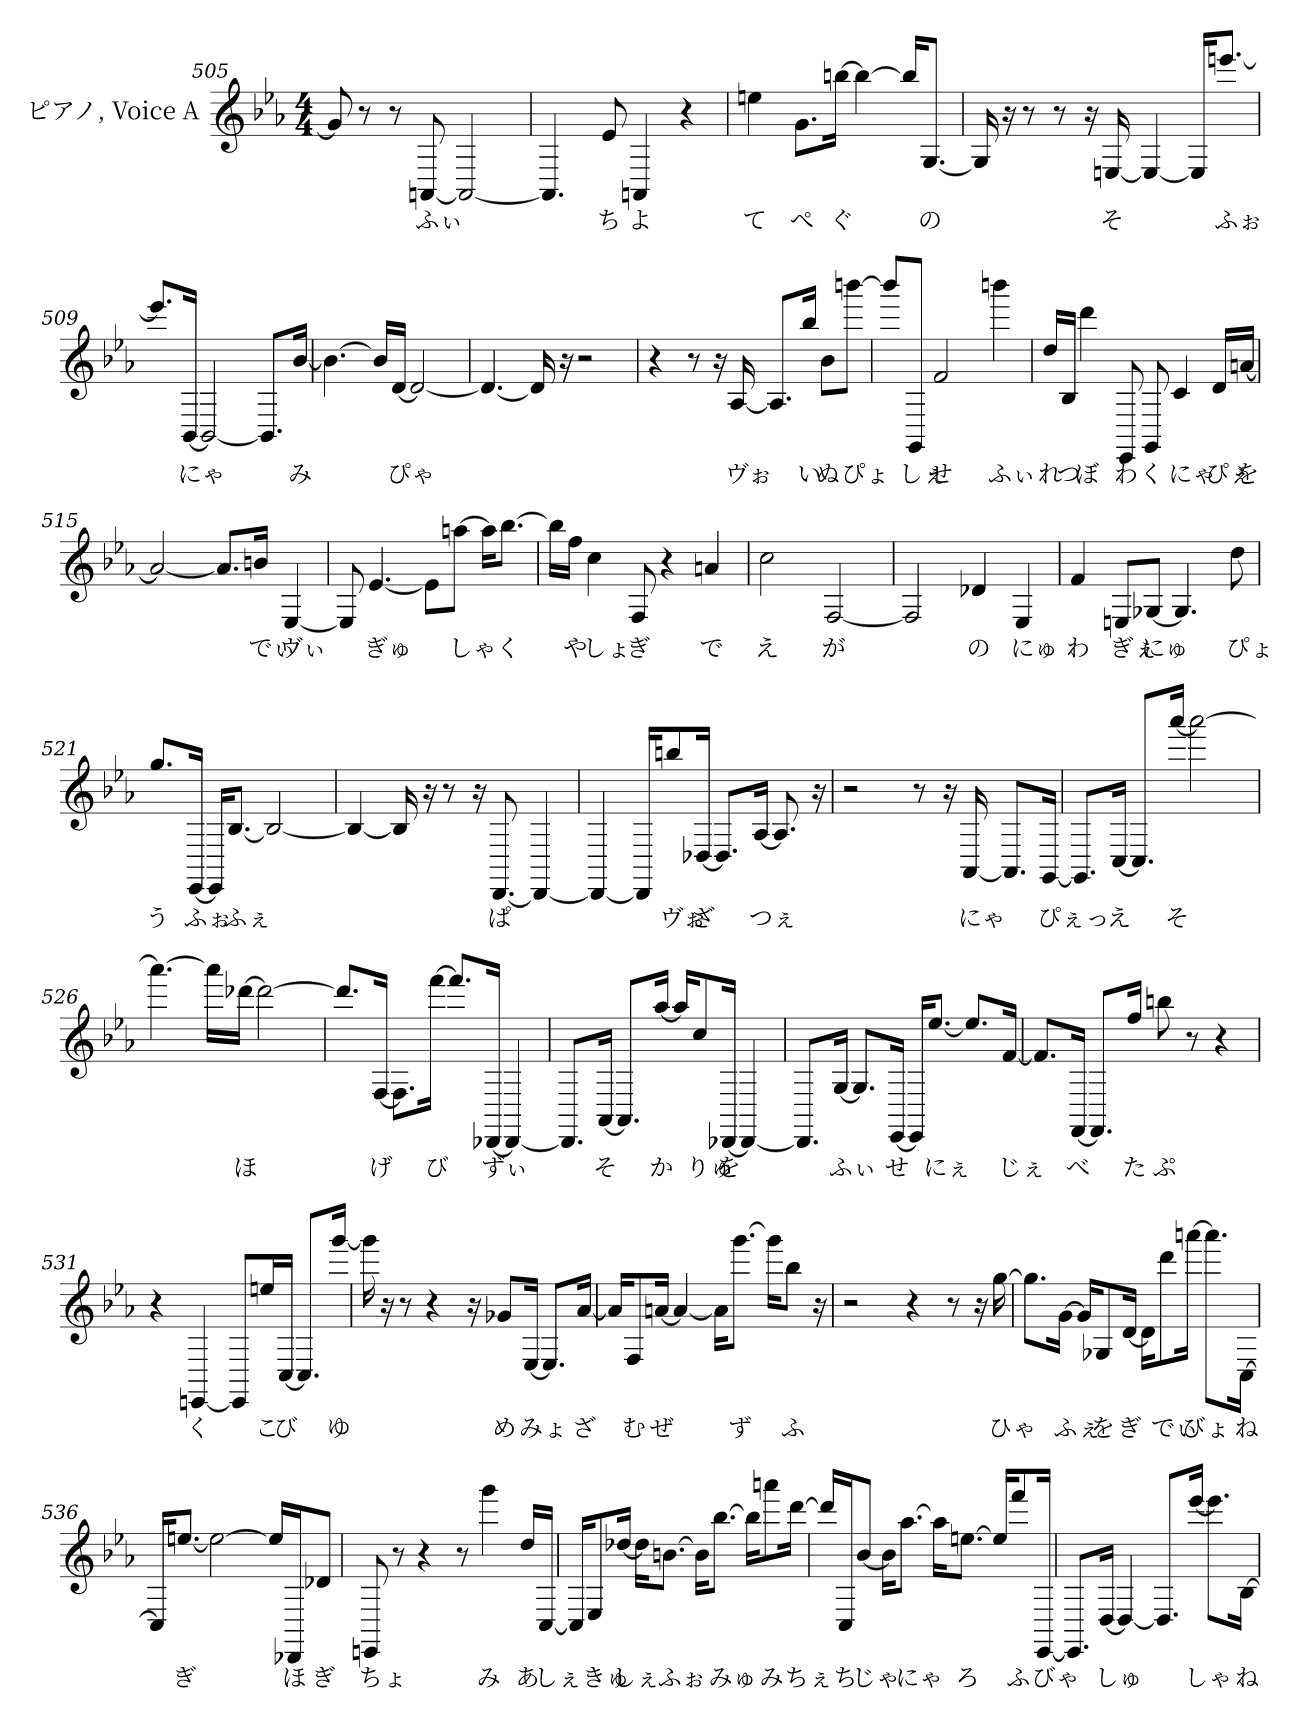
**kern	**text
*part1	*part1
*staff1	*staff1
*I"ピアノ, Voice A	*
*clefG2	*
*k[b-e-a-]	*
*M4/4	*
=505	=505
8g/]	.
8r	.
8r	.
!	!LO:LY:b
[8AAn/	ふぃ
2AA/_	.
!!LO:LB:g=z
=506	=506
4.AA/]	.
!	!LO:LY:b
8e-/	ち
!	!LO:LY:b
4AAn/	よ
4r	.
=507	=507
!	!LO:LY:b
4een\	て
!	!LO:LY:b
8.g\L	ぺ
!	!LO:LY:b
[16bbn\Jk	ぐ
4bb\_	.
16bb/KL]	.
!	!LO:LY:b
[8.G/J	の
=508	=508
16G/]	.
16r	.
8r	.
8r	.
16r	.
!	!LO:LY:b
[16En/	そ
4E/_	.
16E/KL]	.
!	!LO:LY:b
[8.eeen/J	ふぉ
=509	=509
8.eee/L]	.
!	!LO:LY:b
[16BB-/Jk	にゃ
2BB-/_	.
8.BB-/L]	.
!	!LO:LY:b
[16b-/Jk	み
=510	=510
4.b-\_	.
16b-/LL]	.
!	!LO:LY:b
[16d/JJ	ぴゃ
2d/_	.
=511	=511
4.d/_	.
16d/]	.
16r	.
2r	.
!!LO:LB:g=z
=512	=512
4r	.
8r	.
16r	.
!	!LO:LY:b
[16A-/	ヴぉ
8.A-/L]	.
!	!LO:LY:b
16bb-/Jk	い
!	!LO:LY:b
8b-\L	ぬ
!	!LO:LY:b
[8bbbn\J	ぴょ
=513	=513
8bbb/L]	.
!	!LO:LY:b
8GG/J	しぇ
!	!LO:LY:b
2f/	せ
!	!LO:LY:b
4bbbn\	ふぃ
=514	=514
!	!LO:LY:b
16dd/LL	れ
!	!LO:LY:b
16B-/JJ	つ
!	!LO:LY:b
4ddd\	ぼ
!	!LO:LY:b
8EE-/	わ
!	!LO:LY:b
8GG/	く
!	!LO:LY:b
4c/	にゃ
!	!LO:LY:b
16d/LL	ぴぇ
!	!LO:LY:b
[16an/JJ	を
=515	=515
2a/_	.
8.a/L]	.
!	!LO:LY:b
16bn/Jk	でぃ
!	!LO:LY:b
[4E-/	ヴぃ
=516	=516
8E-/]	.
!	!LO:LY:b
[4.e-/	ぎゅ
8e-\L]	.
!	!LO:LY:b
[8aan\J	しゃ
16aa\KL]	.
!	!LO:LY:b
[8.bb-\J	く
!!LO:PB:g=z
=517	=517
16bb-\LL]	.
!	!LO:LY:b
16ff\JJ	や
!	!LO:LY:b
4cc\	しょ
!	!LO:LY:b
8F/	ぎ
4r	.
!	!LO:LY:b
4an/	で
=518	=518
!	!LO:LY:b
2cc\	え
!	!LO:LY:b
[2F/	が
=519	=519
2F/]	.
!	!LO:LY:b
4d-X/	の
!	!LO:LY:b
4E-/	にゅ
=520	=520
!	!LO:LY:b
4f/	わ
!	!LO:LY:b
8En/L	ぎぇ
!	!LO:LY:b
[8G-X/J	にゅ
4.G-/]	.
!	!LO:LY:b
8dd\	ぴょ
=521	=521
!	!LO:LY:b
8.gg/L	う
!	!LO:LY:b
[16EE-/Jk	ふぉ
16EE-/KL]	.
!	!LO:LY:b
[8.B-/J	ふぇ
2B-/_	.
=522	=522
4B-/_	.
16B-/]	.
16r	.
8r	.
16r	.
!	!LO:LY:b
[8.DD/	ぱ
4DD/_	.
!!LO:LB:g=z
=523	=523
4DD/_	.
16DD/KL]	.
!	!LO:LY:b
8bbn/	ヴぉ
!	!LO:LY:b
[16D-X/Jk	ざ
8.D-/L]	.
!	!LO:LY:b
[16A-/Jk	つぇ
8.A-/]	.
16r	.
=524	=524
2r	.
8r	.
16r	.
!	!LO:LY:b
[16AA-/	にゃ
8.AA-/L]	.
!	!LO:LY:b
[16GG/Jk	ぴぇっ
=525	=525
8.GG/L]	.
!	!LO:LY:b
[16C/Jk	え
8.C/L]	.
!	!LO:LY:b
[16aaa-/Jk	そ
2aaa-\_	.
=526	=526
4.aaa-\_	.
16aaa-\LL]	.
!	!LO:LY:b
[16ddd-X\JJ	ほ
2ddd-\_	.
=527	=527
8.ddd-/L]	.
!	!LO:LY:b
[16F/Jk	げ
8.F\L]	.
!	!LO:LY:b
[16fff\Jk	び
8.fff/L]	.
!	!LO:LY:b
[16DD-X/Jk	ずぃ
4DD-/_	.
!!LO:LB:g=z
=528	=528
8.DD-/L]	.
!	!LO:LY:b
[16AA-/Jk	そ
8.AA-/L]	.
!	!LO:LY:b
[16aa-/Jk	か
16aa-/KL]	.
!	!LO:LY:b
8cc/	りゅ
!	!LO:LY:b
[16DD-X/Jk	を
4DD-/_	.
=529	=529
8.DD-/L]	.
!	!LO:LY:b
[16G/Jk	ふぃ
8.G/L]	.
!	!LO:LY:b
[16EE-/Jk	せ
16EE-/KL]	.
!	!LO:LY:b
[8.ee-/J	にぇ
8.ee-/L]	.
!	!LO:LY:b
[16f/Jk	じぇ
=530	=530
8.f/L]	.
!	!LO:LY:b
[16FF/Jk	べ
8.FF/L]	.
!	!LO:LY:b
16ff/Jk	た
!	!LO:LY:b
8bbn\	ぷ
8r	.
4r	.
=531	=531
4r	.
!	!LO:LY:b
[4EEn/	く
8EE/L]	.
!	!LO:LY:b
16een/L	こ
!	!LO:LY:b
[16C/JJ	び
8.C/L]	.
!	!LO:LY:b
[16ggg/Jk	ゆ
!!LO:LB:g=z
=532	=532
16ggg\]	.
16r	.
8r	.
4r	.
16r	.
!	!LO:LY:b
8g-X/L	め
!	!LO:LY:b
[16E-/Jk	みょ
8.E-/L]	.
!	!LO:LY:b
[16a-/Jk	ざ
=533	=533
16a-/KL]	.
!	!LO:LY:b
8F/	む
!	!LO:LY:b
[16an/Jk	ぜ
4a/_	.
16a\KL]	.
!	!LO:LY:b
[8.ggg\J	ず
16ggg\KL]	.
!	!LO:LY:b
8bb-\J	ふ
16r	.
=534	=534
2r	.
4r	.
8r	.
16r	.
!	!LO:LY:b
[16gg\	ひゃ
=535	=535
8.gg\L]	.
!	!LO:LY:b
[16g\Jk	ふぇ
16g/KL]	.
!	!LO:LY:b
8G-X/	を
!	!LO:LY:b
[16d/Jk	ぎ
16d\KL]	.
!	!LO:LY:b
8ddd\	でぃ
!	!LO:LY:b
[16aaan\Jk	びょ
8.aaa\L]	.
!	!LO:LY:b
[16C\Jk	ね
!!LO:LB:g=z
=536	=536
16C/KL]	.
!	!LO:LY:b
[8.een/J	ぎ
2ee\_	.
16ee/LL]	.
!	!LO:LY:b
16DD-X/J	ほ
!	!LO:LY:b
8d-X/J	ぎ
=537	=537
!	!LO:LY:b
8EEn/	ちょ
8r	.
4r	.
8r	.
!	!LO:LY:b
4ggg\	み
!	!LO:LY:b
16dd/LL	あ
!	!LO:LY:b
[16C/JJ	しぇ
=538	=538
16C/KL]	.
!	!LO:LY:b
8E-/	きゅ
!	!LO:LY:b
[16dd-X/Jk	しぇ
16dd-\KL]	.
!	!LO:LY:b
[8.bn\J	ふぉ
16b\KL]	.
!	!LO:LY:b
[8.bb-\J	みゅ
16bb-\KL]	.
!	!LO:LY:b
8aaan\	み
!	!LO:LY:b
[16ddd\Jk	ちぇ
!!LO:LB:g=z
=539	=539
16ddd/LL]	.
!	!LO:LY:b
16C/J	ち
!	!LO:LY:b
[8b-/J	じゃ
16b-\KL]	.
!	!LO:LY:b
[8.aa-\J	にゃ
16aa-\KL]	.
!	!LO:LY:b
[8.een\J	ろ
16ee/KL]	.
!	!LO:LY:b
8fff/	ふ
!	!LO:LY:b
[16EE-/Jk	びゃ
=540	=540
8.EE-/L]	.
!	!LO:LY:b
[16D/Jk	しゅ
4D/_	.
8.D/L]	.
!	!LO:LY:b
[16eee-/Jk	しゃ
8.eee-\L]	.
!	!LO:LY:b
[16B-\Jk	ね
=	=
*-	*-
